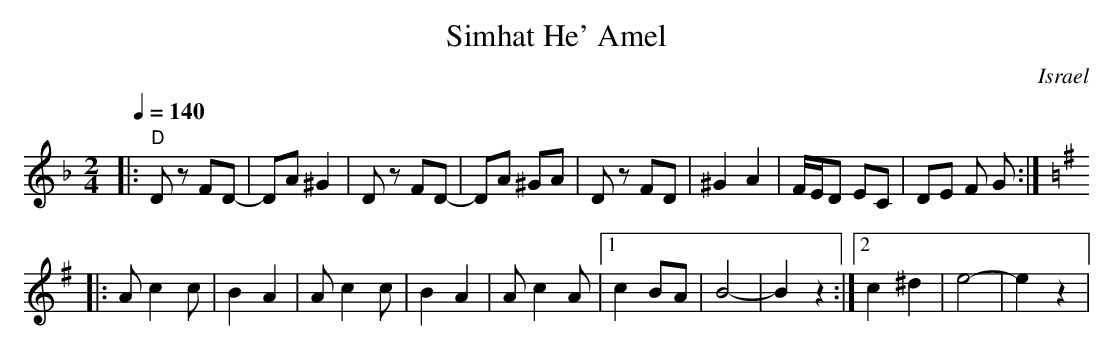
X:1
T: Simhat He' Amel
O: Israel
M: 2/4
L: 1/16
Q:1/4=140
K: Dm
|:"D"D2z2 F2D2-|D2A2 ^G4|D2z2 F2D2-|D2A2 ^G2A2 |\
  D2z2 F2D2    |^G4 A4  |FED2 E2C2 |D2E2 F2 G2 :|
K:Em
|:!drum! A2c4c2|B4 A4   |A2c4c2    |B4 A4      |\
  A2c4A2       |[1c4B2A2|B8-       |B4z4       :|[2c4^d4|e8-|e4z4|
